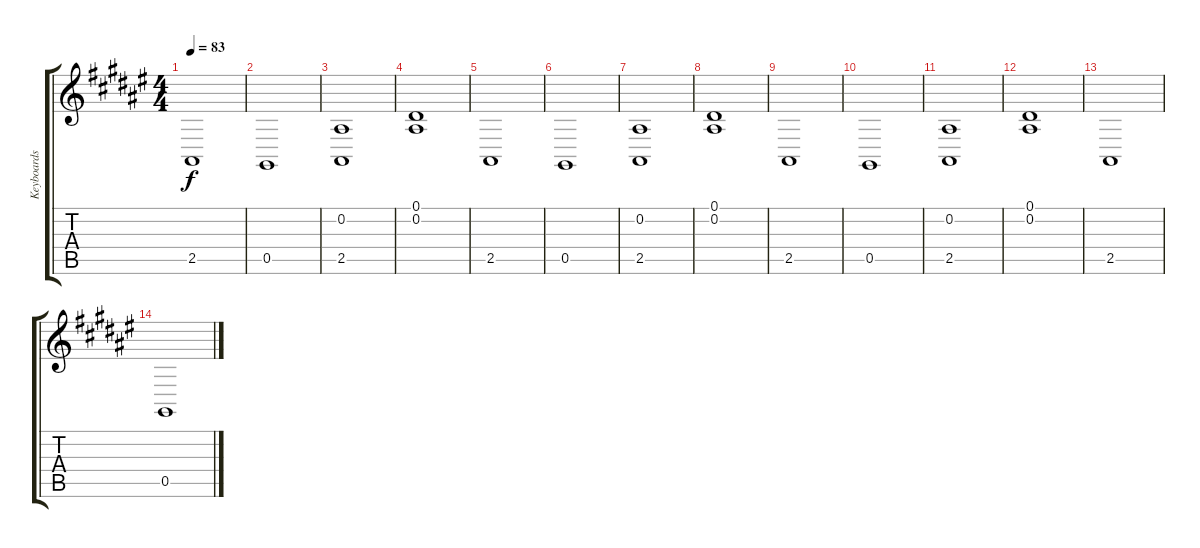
\track ("Keyboards" "Keyboards") {instrument stringensemble1}
\staff {score tabs}
\tuning (Eb4 Bb3 Gb3 Db3 Ab2 Eb2) {hide}
\ts (4 4)
\tempo 83
\clef g2
\ks d#minor
2.5.1{dy f} |
0.5.1 |
(0.2 2.5).1 |
(0.1 0.2).1 |
2.5.1 |
0.5.1 |
(0.2 2.5).1 |
(0.1 0.2).1 |
2.5.1 |
0.5.1 |
(0.2 2.5).1 |
(0.1 0.2).1 |
2.5.1 |
0.5.1
